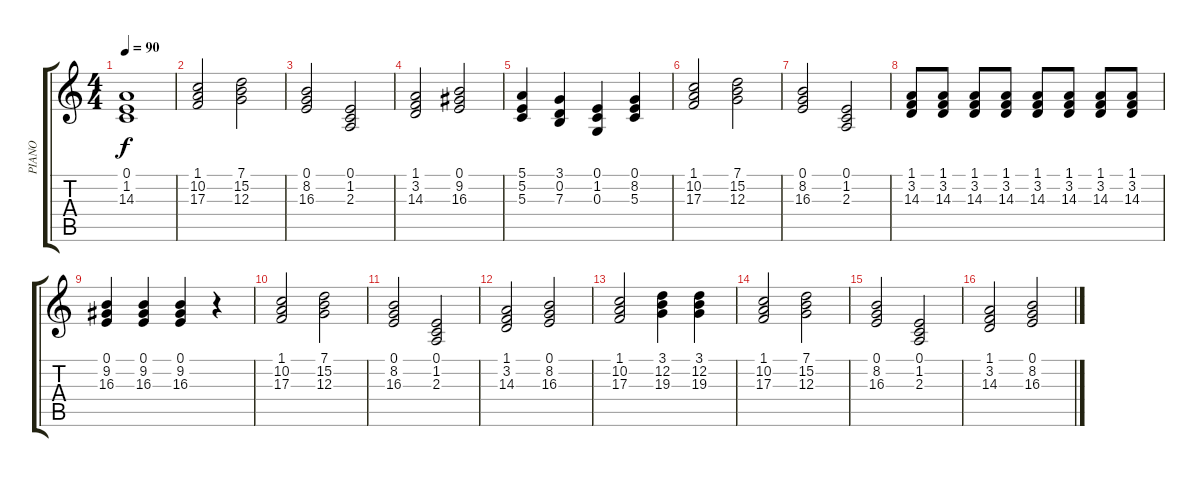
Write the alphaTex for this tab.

\track ("PIANO" "PIANO") {instrument electricpiano2}
\staff {score tabs}
\tuning (E4 B3 G3 D3 A2 E2) {hide}
\ts (4 4)
\tempo 90
\clef g2
\ks aminor
(0.1 1.2 14.3).1{dy f} |
(1.1 10.2 17.3).2 (7.1 15.2 12.3).2 |
(0.1 8.2 16.3).2 (0.1 1.2 2.3).2 |
(1.1 3.2 14.3).2 (0.1 9.2 16.3).2 |
(5.1 5.2 5.3).4 (3.1 0.2 7.3).4 (0.1 1.2 0.3).4 (0.1 8.2 5.3).4 |
(1.1 10.2 17.3).2 (7.1 15.2 12.3).2 |
(0.1 8.2 16.3).2 (0.1 1.2 2.3).2 |
\ks c
(1.1 3.2 14.3).8 (1.1 3.2 14.3).8 (1.1 3.2 14.3).8 (1.1 3.2 14.3).8 (1.1 3.2 14.3).8 (1.1 3.2 14.3).8 (1.1 3.2 14.3).8 (1.1 3.2 14.3).8 |
(0.1 9.2 16.3).4 (0.1 9.2 16.3).4 (0.1 9.2 16.3).4 r.4 |
\ks aminor
(1.1 10.2 17.3).2 (7.1 15.2 12.3).2 |
(0.1 8.2 16.3).2 (0.1 1.2 2.3).2 |
(1.1 3.2 14.3).2 (0.1 8.2 16.3).2 |
\ks c
(1.1 10.2 17.3).2 (3.1 12.2 19.3).4 (3.1 12.2 19.3).4 |
\ks aminor
(1.1 10.2 17.3).2 (7.1 15.2 12.3).2 |
(0.1 8.2 16.3).2 (0.1 1.2 2.3).2 |
(1.1 3.2 14.3).2 (0.1 8.2 16.3).2
